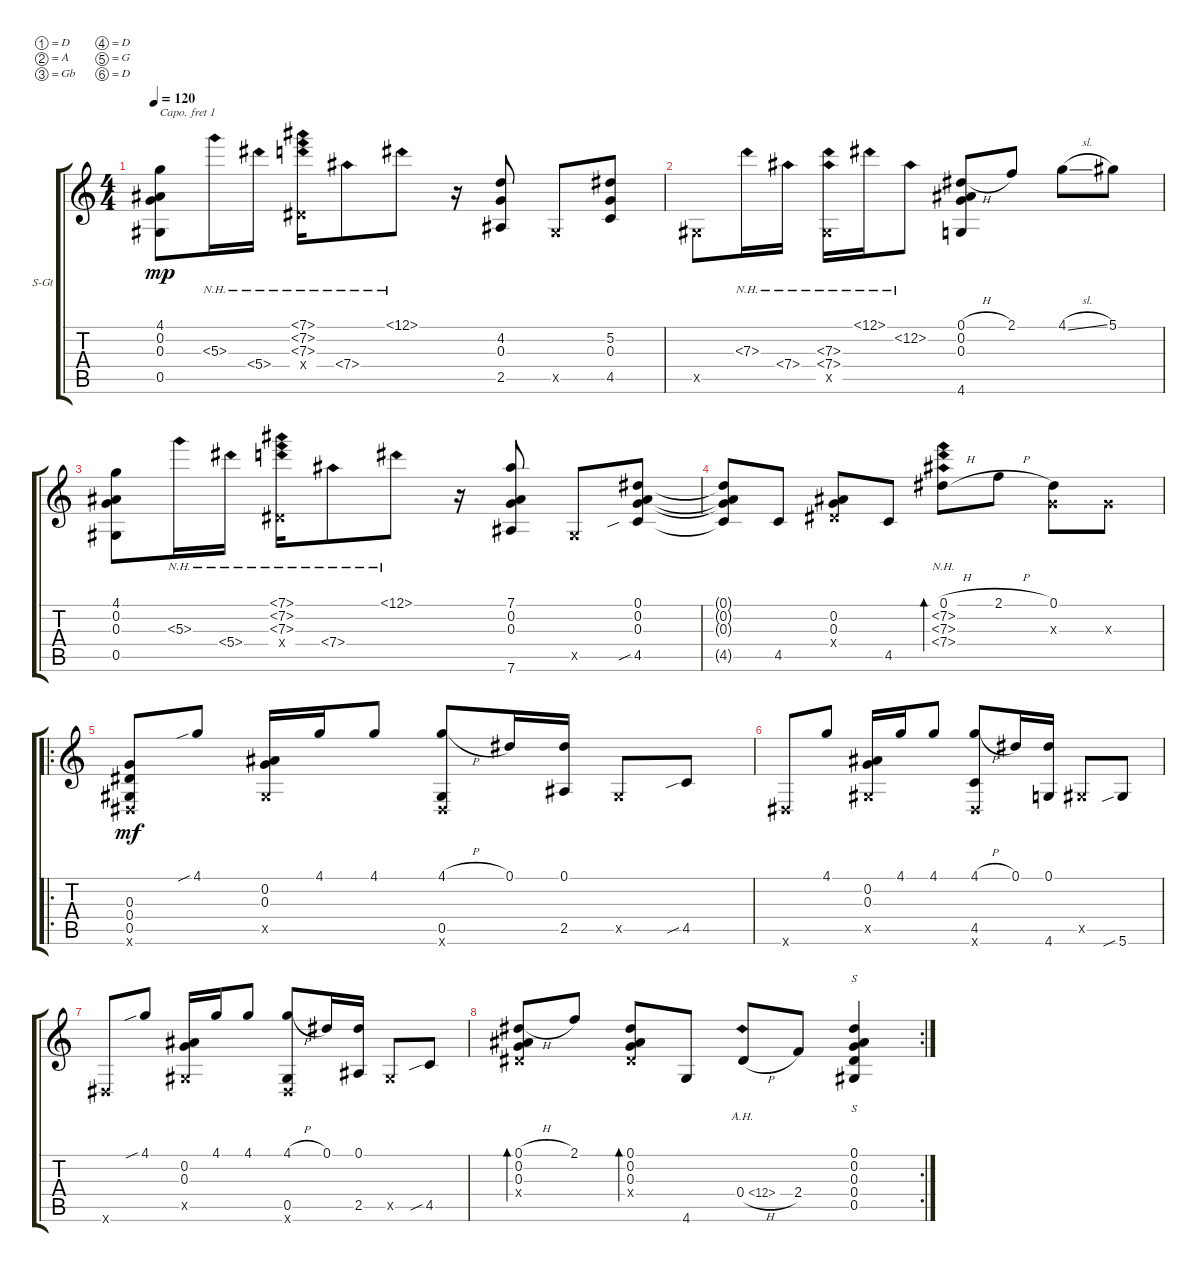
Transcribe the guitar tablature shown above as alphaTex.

\defaultSystemsLayout 4
\bracketExtendMode groupsimilarinstruments
\firstSystemTrackNameOrientation horizontal
\otherSystemsTrackNameOrientation horizontal
\track ("Steel Guitar" "S-Gt") {instrument acousticguitarsteel}
\staff {score tabs}
\capo 1
\tuning (D4 A3 Gb3 D3 G2 D2)
\ts (4 4)
\tempo 120
\clef g2
\scale
0.333333
\ks c
(0.3 0.5 0.2 4.1).8{dy mp} 5.3{nh}.16 5.4{nh}.16 (7.1{nh} 0.4{x} 7.3{nh} 7.2{nh}).16 7.4{nh}.8 12.1{nh}.8 r.16 (4.2 2.5 0.3).8 0.5{x}.8 (4.5 5.2 0.3).8 |
\scale
0.333333 0.5{x}.8 7.3{nh}.16 7.4{nh}.16 (7.3{nh} 0.5{x} 7.4{nh}).16 12.1{nh}.16 12.2{nh}.8 (0.2 0.1{h} 4.6 0.3).8 2.1.8 4.1{sl}.8 5.1.8 |
\scale
0.333333 (0.3 0.5 0.2 4.1).8 5.3{nh}.16 5.4{nh}.16 (7.1{nh} 0.4{x} 7.3{nh} 7.2{nh}).16 7.4{nh}.8 12.1{nh}.8 r.16 (0.2 0.3 7.1 7.6).8 0.5{x}.8 (4.5{sib} 0.2 0.3 0.1).8 |
\scale
0.333333 (4.5{t} 0.3{t} 0.2{t} 0.1{t}).8 4.5.8 (0.4{x} 0.3 0.2).8 4.5.8 (7.4{nh} 7.3{nh} 7.2{nh} 0.1{h}).8{bd 119} 2.1{h}.8 (0.1 0.3{x}).8 0.3{x}.8 |
\ro
\scale
0.333333 (0.5 0.4 0.3 0.6{x}).8{dy mf} 4.1{sib}.8 (0.5{x} 0.2 0.3).16 4.1.16 4.1.8 (4.1{h} 0.5 0.6{x}).8 0.1.16 (2.5 0.1).16 0.5{x}.8 4.5{sib}.8 |
0.6{x}.8 4.1.8 (0.5{x} 0.2 0.3).16 4.1.16 4.1.8 (4.1{h} 4.5 0.6{x}).8 0.1.16 (0.1 4.6).16 0.5{x}.8 5.6{sib}.8 |
0.6{x}.8 4.1{sib}.8 (0.5{x} 0.2 0.3).16 4.1.16 4.1.8 (4.1{h} 0.5 0.6{x}).8 0.1.16 (2.5 0.1).16 0.5{x}.8 4.5{sib}.8 |
\rc 2
(0.3 0.2 0.1{h} 0.4{x}).8{bd 30} 2.1.8 (0.4{x} 0.3 0.2 0.1).8{bd 30} 4.6.8 0.4{ah 12 h}.8 2.4.8 (0.5 0.4 0.3 0.2 0.1).4{s}
